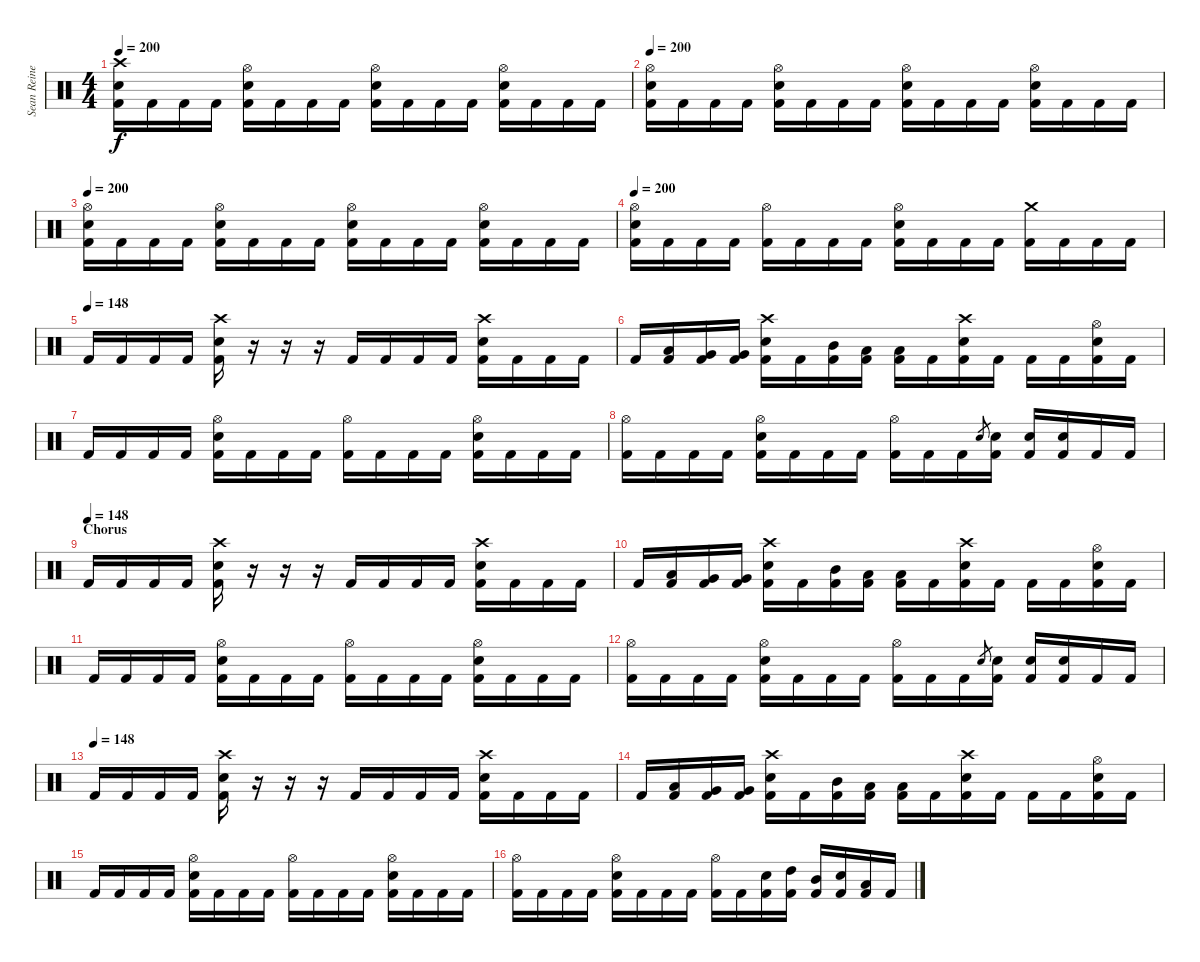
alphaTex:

\track ("Sean Reinert" "Sean Reine") {instrument percussion}
\staff {score}
\articulation defaults
\ts (4 4)
\tempo 200
\clef neutral
\ks c
("Crash high (hit)" "Electric Snare (hit)" "Kick (hit) 2").16{dy f} "Kick (hit) 2".16 "Kick (hit) 2".16 "Kick (hit) 2".16 ("Hi-Hat (open)" "Electric Snare (hit)" "Kick (hit) 2").16 "Kick (hit) 2".16 "Kick (hit) 2".16 "Kick (hit) 2".16 ("Hi-Hat (open)" "Electric Snare (hit)" "Kick (hit) 2").16 "Kick (hit) 2".16 "Kick (hit) 2".16 "Kick (hit) 2".16 ("Hi-Hat (open)" "Electric Snare (hit)" "Kick (hit) 2").16 "Kick (hit) 2".16 "Kick (hit) 2".16 "Kick (hit) 2".16 |
\tempo 200
("Hi-Hat (open)" "Electric Snare (hit)" "Kick (hit) 2").16 "Kick (hit) 2".16 "Kick (hit) 2".16 "Kick (hit) 2".16 ("Hi-Hat (open)" "Electric Snare (hit)" "Kick (hit) 2").16 "Kick (hit) 2".16 "Kick (hit) 2".16 "Kick (hit) 2".16 ("Hi-Hat (open)" "Electric Snare (hit)" "Kick (hit) 2").16 "Kick (hit) 2".16 "Kick (hit) 2".16 "Kick (hit) 2".16 ("Hi-Hat (open)" "Electric Snare (hit)" "Kick (hit) 2").16 "Kick (hit) 2".16 "Kick (hit) 2".16 "Kick (hit) 2".16 |
\tempo 200
("Hi-Hat (open)" "Electric Snare (hit)" "Kick (hit) 2").16 "Kick (hit) 2".16 "Kick (hit) 2".16 "Kick (hit) 2".16 ("Hi-Hat (open)" "Electric Snare (hit)" "Kick (hit) 2").16 "Kick (hit) 2".16 "Kick (hit) 2".16 "Kick (hit) 2".16 ("Hi-Hat (open)" "Electric Snare (hit)" "Kick (hit) 2").16 "Kick (hit) 2".16 "Kick (hit) 2".16 "Kick (hit) 2".16 ("Hi-Hat (open)" "Electric Snare (hit)" "Kick (hit) 2").16 "Kick (hit) 2".16 "Kick (hit) 2".16 "Kick (hit) 2".16 |
\tempo 200
("Hi-Hat (open)" "Electric Snare (hit)" "Kick (hit) 2").16 "Kick (hit) 2".16 "Kick (hit) 2".16 "Kick (hit) 2".16 ("Hi-Hat (open)" "Kick (hit) 2").16 "Kick (hit) 2".16 "Kick (hit) 2".16 "Kick (hit) 2".16 ("Hi-Hat (open)" "Electric Snare (hit)" "Kick (hit) 2").16 "Kick (hit) 2".16 "Kick (hit) 2".16 "Kick (hit) 2".16 ("Crash medium (hit)" "Kick (hit) 2").16 "Kick (hit) 2".16 "Kick (hit) 2".16 "Kick (hit) 2".16 |
\tempo (148)
"Kick (hit) 2".16 "Kick (hit) 2".16 "Kick (hit) 2".16 "Kick (hit) 2".16 ("Crash high (hit)" "Electric Snare (hit)" "Kick (hit) 2").16 r.16 r.16 r.16 "Kick (hit) 2".16 "Kick (hit) 2".16 "Kick (hit) 2".16 "Kick (hit) 2".16 ("Crash high (hit)" "Electric Snare (hit)" "Kick (hit) 2").16 "Kick (hit) 2".16 "Kick (hit) 2".16 "Kick (hit) 2".16 |
"Kick (hit) 2".16 ("Low Tom (hit)" "Kick (hit) 2").16 ("Very Low Tom (hit)" "Kick (hit) 2").16 ("Very Low Tom (hit)" "Kick (hit) 2").16 ("Crash high (hit)" "Electric Snare (hit)" "Kick (hit) 2").16 "Kick (hit) 2".16 ("Mid Tom (hit)" "Kick (hit) 2").16 ("Low Tom (hit)" "Kick (hit) 2").16 ("Low Tom (hit)" "Kick (hit) 2").16 "Kick (hit) 2".16 ("Crash high (hit)" "Electric Snare (hit)" "Kick (hit) 2").16 "Kick (hit) 2".16 "Kick (hit) 2".16 "Kick (hit) 2".16 ("Hi-Hat (open)" "Electric Snare (hit)" "Kick (hit) 2").16 "Kick (hit) 2".16 |
"Kick (hit) 2".16 "Kick (hit) 2".16 "Kick (hit) 2".16 "Kick (hit) 2".16 ("Hi-Hat (open)" "Electric Snare (hit)" "Kick (hit) 2").16 "Kick (hit) 2".16 "Kick (hit) 2".16 "Kick (hit) 2".16 ("Hi-Hat (open)" "Kick (hit) 2").16 "Kick (hit) 2".16 "Kick (hit) 2".16 "Kick (hit) 2".16 ("Hi-Hat (open)" "Electric Snare (hit)" "Kick (hit) 2").16 "Kick (hit) 2".16 "Kick (hit) 2".16 "Kick (hit) 2".16 |
("Hi-Hat (open)" "Kick (hit) 2").16 "Kick (hit) 2".16 "Kick (hit) 2".16 "Kick (hit) 2".16 ("Hi-Hat (open)" "Electric Snare (hit)" "Kick (hit) 2").16 "Kick (hit) 2".16 "Kick (hit) 2".16 "Kick (hit) 2".16 ("Hi-Hat (open)" "Kick (hit) 2").16 "Kick (hit) 2".16 "Kick (hit) 2".16 "Electric Snare (hit)".8{gr} ("Electric Snare (hit)" "Kick (hit) 2").16 ("Electric Snare (hit)" "Kick (hit) 2").16 ("Electric Snare (hit)" "Kick (hit) 2").16 "Kick (hit) 2".16 "Kick (hit) 2".16 |
\section ("" "Chorus")
\tempo (148)
"Kick (hit) 2".16 "Kick (hit) 2".16 "Kick (hit) 2".16 "Kick (hit) 2".16 ("Crash high (hit)" "Electric Snare (hit)" "Kick (hit) 2").16 r.16 r.16 r.16 "Kick (hit) 2".16 "Kick (hit) 2".16 "Kick (hit) 2".16 "Kick (hit) 2".16 ("Crash high (hit)" "Electric Snare (hit)" "Kick (hit) 2").16 "Kick (hit) 2".16 "Kick (hit) 2".16 "Kick (hit) 2".16 |
"Kick (hit) 2".16 ("Low Tom (hit)" "Kick (hit) 2").16 ("Very Low Tom (hit)" "Kick (hit) 2").16 ("Very Low Tom (hit)" "Kick (hit) 2").16 ("Crash high (hit)" "Electric Snare (hit)" "Kick (hit) 2").16 "Kick (hit) 2".16 ("Mid Tom (hit)" "Kick (hit) 2").16 ("Low Tom (hit)" "Kick (hit) 2").16 ("Low Tom (hit)" "Kick (hit) 2").16 "Kick (hit) 2".16 ("Crash high (hit)" "Electric Snare (hit)" "Kick (hit) 2").16 "Kick (hit) 2".16 "Kick (hit) 2".16 "Kick (hit) 2".16 ("Hi-Hat (open)" "Electric Snare (hit)" "Kick (hit) 2").16 "Kick (hit) 2".16 |
"Kick (hit) 2".16 "Kick (hit) 2".16 "Kick (hit) 2".16 "Kick (hit) 2".16 ("Hi-Hat (open)" "Electric Snare (hit)" "Kick (hit) 2").16 "Kick (hit) 2".16 "Kick (hit) 2".16 "Kick (hit) 2".16 ("Hi-Hat (open)" "Kick (hit) 2").16 "Kick (hit) 2".16 "Kick (hit) 2".16 "Kick (hit) 2".16 ("Hi-Hat (open)" "Electric Snare (hit)" "Kick (hit) 2").16 "Kick (hit) 2".16 "Kick (hit) 2".16 "Kick (hit) 2".16 |
("Hi-Hat (open)" "Kick (hit) 2").16 "Kick (hit) 2".16 "Kick (hit) 2".16 "Kick (hit) 2".16 ("Hi-Hat (open)" "Electric Snare (hit)" "Kick (hit) 2").16 "Kick (hit) 2".16 "Kick (hit) 2".16 "Kick (hit) 2".16 ("Hi-Hat (open)" "Kick (hit) 2").16 "Kick (hit) 2".16 "Kick (hit) 2".16 "Electric Snare (hit)".8{gr} ("Electric Snare (hit)" "Kick (hit) 2").16 ("Electric Snare (hit)" "Kick (hit) 2").16 ("Electric Snare (hit)" "Kick (hit) 2").16 "Kick (hit) 2".16 "Kick (hit) 2".16 |
\tempo (148)
"Kick (hit) 2".16 "Kick (hit) 2".16 "Kick (hit) 2".16 "Kick (hit) 2".16 ("Crash high (hit)" "Electric Snare (hit)" "Kick (hit) 2").16 r.16 r.16 r.16 "Kick (hit) 2".16 "Kick (hit) 2".16 "Kick (hit) 2".16 "Kick (hit) 2".16 ("Crash high (hit)" "Electric Snare (hit)" "Kick (hit) 2").16 "Kick (hit) 2".16 "Kick (hit) 2".16 "Kick (hit) 2".16 |
"Kick (hit) 2".16 ("Low Tom (hit)" "Kick (hit) 2").16 ("Very Low Tom (hit)" "Kick (hit) 2").16 ("Very Low Tom (hit)" "Kick (hit) 2").16 ("Crash high (hit)" "Electric Snare (hit)" "Kick (hit) 2").16 "Kick (hit) 2".16 ("Mid Tom (hit)" "Kick (hit) 2").16 ("Low Tom (hit)" "Kick (hit) 2").16 ("Low Tom (hit)" "Kick (hit) 2").16 "Kick (hit) 2".16 ("Crash high (hit)" "Electric Snare (hit)" "Kick (hit) 2").16 "Kick (hit) 2".16 "Kick (hit) 2".16 "Kick (hit) 2".16 ("Hi-Hat (open)" "Electric Snare (hit)" "Kick (hit) 2").16 "Kick (hit) 2".16 |
"Kick (hit) 2".16 "Kick (hit) 2".16 "Kick (hit) 2".16 "Kick (hit) 2".16 ("Hi-Hat (open)" "Electric Snare (hit)" "Kick (hit) 2").16 "Kick (hit) 2".16 "Kick (hit) 2".16 "Kick (hit) 2".16 ("Hi-Hat (open)" "Kick (hit) 2").16 "Kick (hit) 2".16 "Kick (hit) 2".16 "Kick (hit) 2".16 ("Hi-Hat (open)" "Electric Snare (hit)" "Kick (hit) 2").16 "Kick (hit) 2".16 "Kick (hit) 2".16 "Kick (hit) 2".16 |
("Hi-Hat (open)" "Kick (hit) 2").16 "Kick (hit) 2".16 "Kick (hit) 2".16 "Kick (hit) 2".16 ("Hi-Hat (open)" "Electric Snare (hit)" "Kick (hit) 2").16 "Kick (hit) 2".16 "Kick (hit) 2".16 "Kick (hit) 2".16 ("Hi-Hat (open)" "Kick (hit) 2").16 "Kick (hit) 2".16 ("Electric Snare (hit)" "Kick (hit) 2").16 ("High Tom (hit)" "Kick (hit) 2").16 ("Mid Tom (hit)" "Kick (hit) 2").16 ("Electric Snare (hit)" "Kick (hit) 2").16 ("Low Tom (hit)" "Kick (hit) 2").16 "Kick (hit) 2".16
